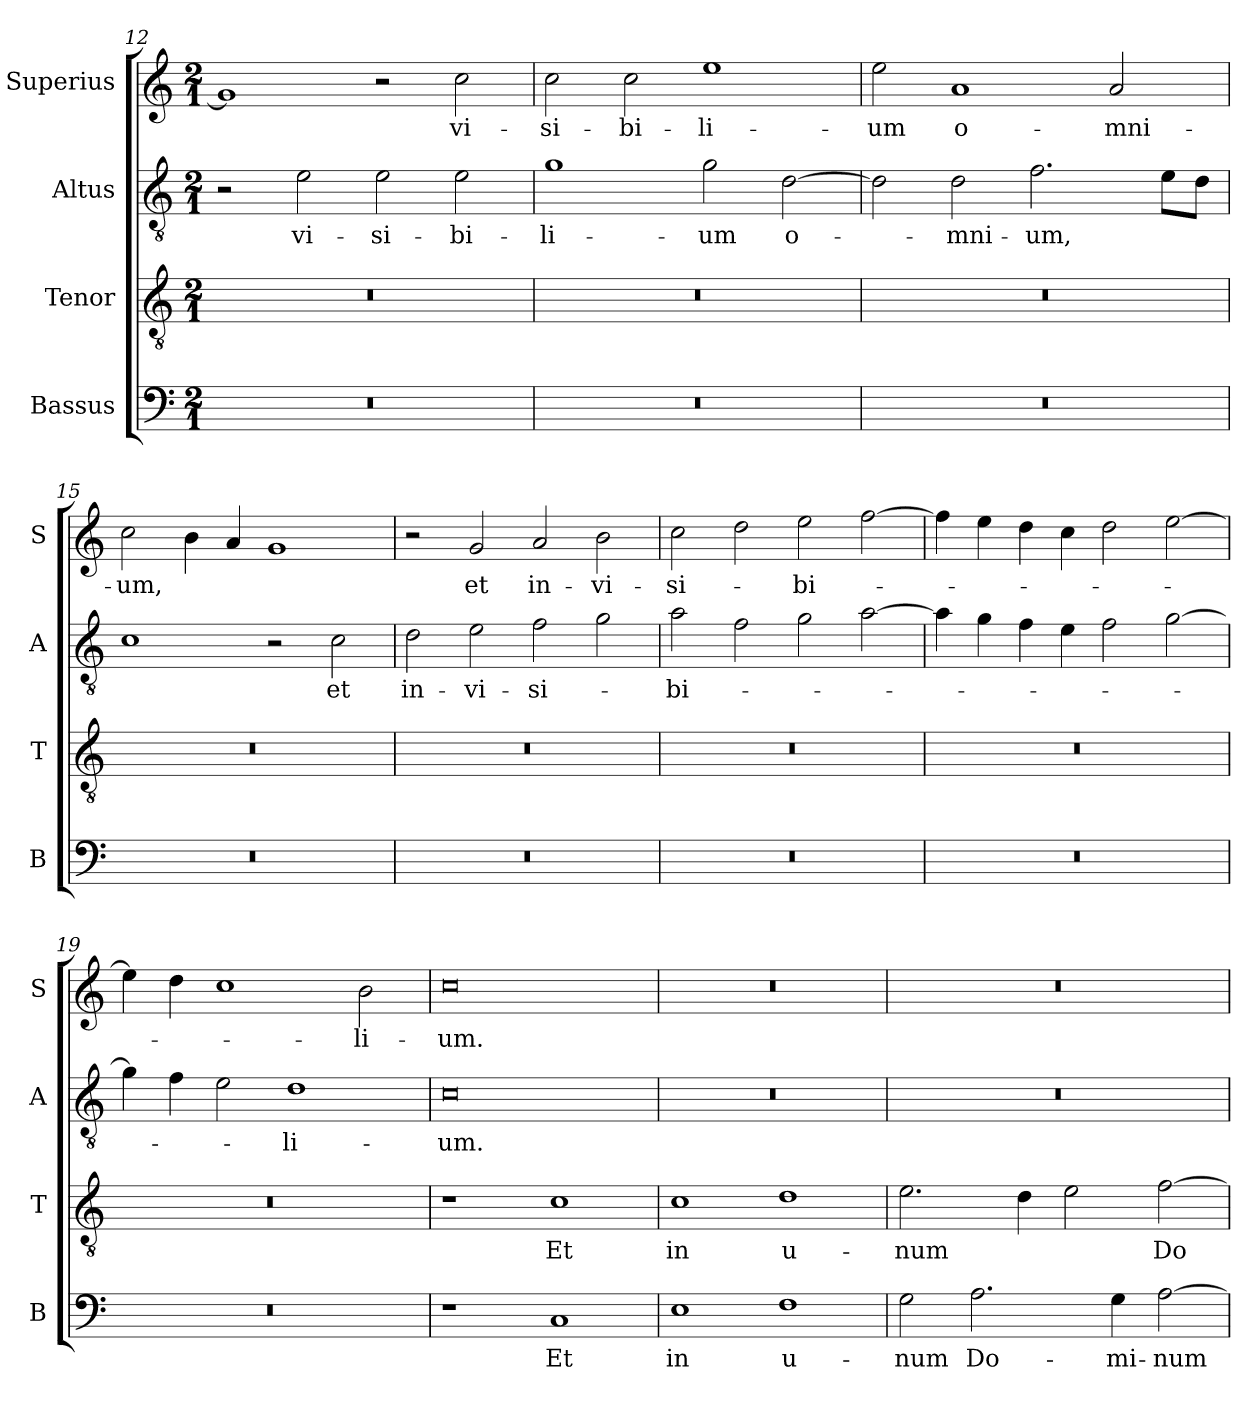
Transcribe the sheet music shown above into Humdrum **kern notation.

**kern	**text	**kern	**text	**kern	**text	**kern	**text
*part4	*part4	*part3	*part3	*part2	*part2	*part1	*part1
*staff4	*staff4	*staff3	*staff3	*staff2	*staff2	*staff1	*staff1
*I"Bassus	*	*I"Tenor	*	*I"Altus	*	*I"Superius	*
*I'B	*	*I'T	*	*I'A	*	*I'S	*
*clefF4	*	*clefGv2	*	*clefGv2	*	*clefG2	*
*k[]	*	*k[]	*	*k[]	*	*k[]	*
*M2/1	*	*M2/1	*	*M2/1	*	*M2/1	*
=12	=12	=12	=12	=12	=12	=12	=12
0r	.	0r	.	2r	.	1g]	.
.	.	.	.	2e\	vi-	.	.
.	.	.	.	2e\	-si-	2r	.
.	.	.	.	2e\	-bi-	2cc\	vi-
=13	=13	=13	=13	=13	=13	=13	=13
0r	.	0r	.	1g	-li-	2cc\	-si-
.	.	.	.	.	.	2cc\	-bi-
.	.	.	.	2g\	-um	1ee	-li-
.	.	.	.	[2d\	o-	.	.
=14	=14	=14	=14	=14	=14	=14	=14
0r	.	0r	.	2d\]	.	2ee\	-um
.	.	.	.	2d\	-mni-	1a	o-
.	.	.	.	2.f\	-um,	.	.
.	.	.	.	.	.	2a/	-mni-
.	.	.	.	8e\L	.	.	.
.	.	.	.	8d\J	.	.	.
=15	=15	=15	=15	=15	=15	=15	=15
0r	.	0r	.	1c	.	2cc\	-um,
.	.	.	.	.	.	4b\	.
.	.	.	.	.	.	4a/	.
.	.	.	.	2r	.	1g	.
.	.	.	.	2c\	et	.	.
=16	=16	=16	=16	=16	=16	=16	=16
0r	.	0r	.	2d\	in-	2r	.
.	.	.	.	2e\	-vi-	2g/	et
.	.	.	.	2f\	-si-	2a/	in-
.	.	.	.	2g\	.	2b\	-vi-
=17	=17	=17	=17	=17	=17	=17	=17
0r	.	0r	.	2a\	-bi-	2cc\	-si-
.	.	.	.	2f\	.	2dd\	.
.	.	.	.	2g\	.	2ee\	-bi-
.	.	.	.	[2a\	.	[2ff\	.
=18	=18	=18	=18	=18	=18	=18	=18
0r	.	0r	.	4a\]	.	4ff\]	.
.	.	.	.	4g\	.	4ee\	.
.	.	.	.	4f\	.	4dd\	.
.	.	.	.	4e\	.	4cc\	.
.	.	.	.	2f\	.	2dd\	.
.	.	.	.	[2g\	.	[2ee\	.
=19	=19	=19	=19	=19	=19	=19	=19
0r	.	0r	.	4g\]	.	4ee\]	.
.	.	.	.	4f\	.	4dd\	.
.	.	.	.	2e\	.	1cc	.
.	.	.	.	1d	-li-	.	.
.	.	.	.	.	.	2b\	-li-
=20	=20	=20	=20	=20	=20	=20	=20
1r	.	1r	.	0c	-um.	0cc	-um.
1C	Et	1c	Et	.	.	.	.
=21	=21	=21	=21	=21	=21	=21	=21
1E	in	1c	in	0r	.	0r	.
1F	u-	1d	u-	.	.	.	.
=22	=22	=22	=22	=22	=22	=22	=22
2G\	-num	2.e\	-num	0r	.	0r	.
2.A\	Do-	.	.	.	.	.	.
.	.	4d\	.	.	.	.	.
.	.	2e\	.	.	.	.	.
4G\	-mi-	.	.	.	.	.	.
[2A\	-num	[2f\	Do-	.	.	.	.
=	=	=	=	=	=	=	=
*-	*-	*-	*-	*-	*-	*-	*-
